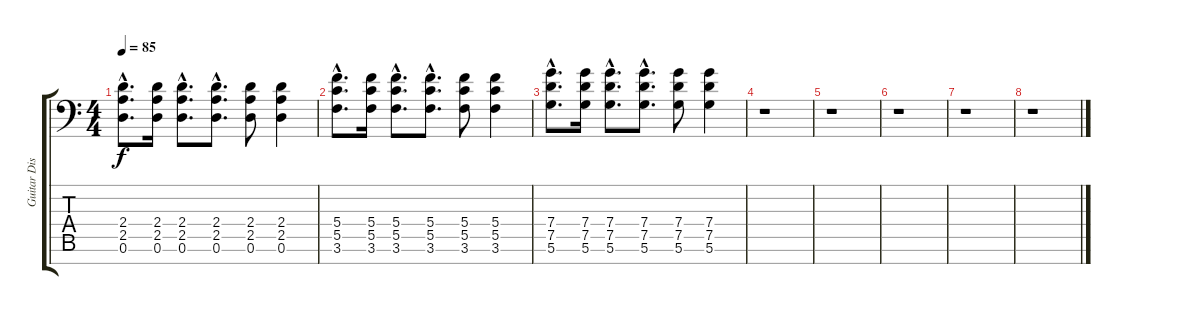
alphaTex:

\track ("Guitar Dist" "Guitar Dis") {instrument distortionguitar}
\staff {score tabs}
\tuning (D4 A3 F3 C3 G2 D2 A1) {hide}
\ts (4 4)
\tempo 85
\clef f4
\ks c
(2.4{hac} 2.5{hac} 0.6{hac}).8{d dy f} (2.4 2.5 0.6).16 (2.4{hac} 2.5{hac} 0.6{hac}).8{d} (2.4{hac} 2.5{hac} 0.6{hac}).8{d} (2.4 2.5 0.6).8 (2.4 2.5 0.6).4 |
(5.4{hac} 5.5{hac} 3.6{hac}).8{d} (5.4 5.5 3.6).16 (5.4{hac} 5.5{hac} 3.6{hac}).8{d} (5.4{hac} 5.5{hac} 3.6{hac}).8{d} (5.4 5.5 3.6).8 (5.4 5.5 3.6).4 |
(7.4{hac} 7.5{hac} 5.6{hac}).8{d} (7.4 7.5 5.6).16 (7.4{hac} 7.5{hac} 5.6{hac}).8{d} (7.4{hac} 7.5{hac} 5.6{hac}).8{d} (7.4 7.5 5.6).8 (7.4 7.5 5.6).4 |
r.1 |
r.1 |
r.1 |
r.1 |
r.1
